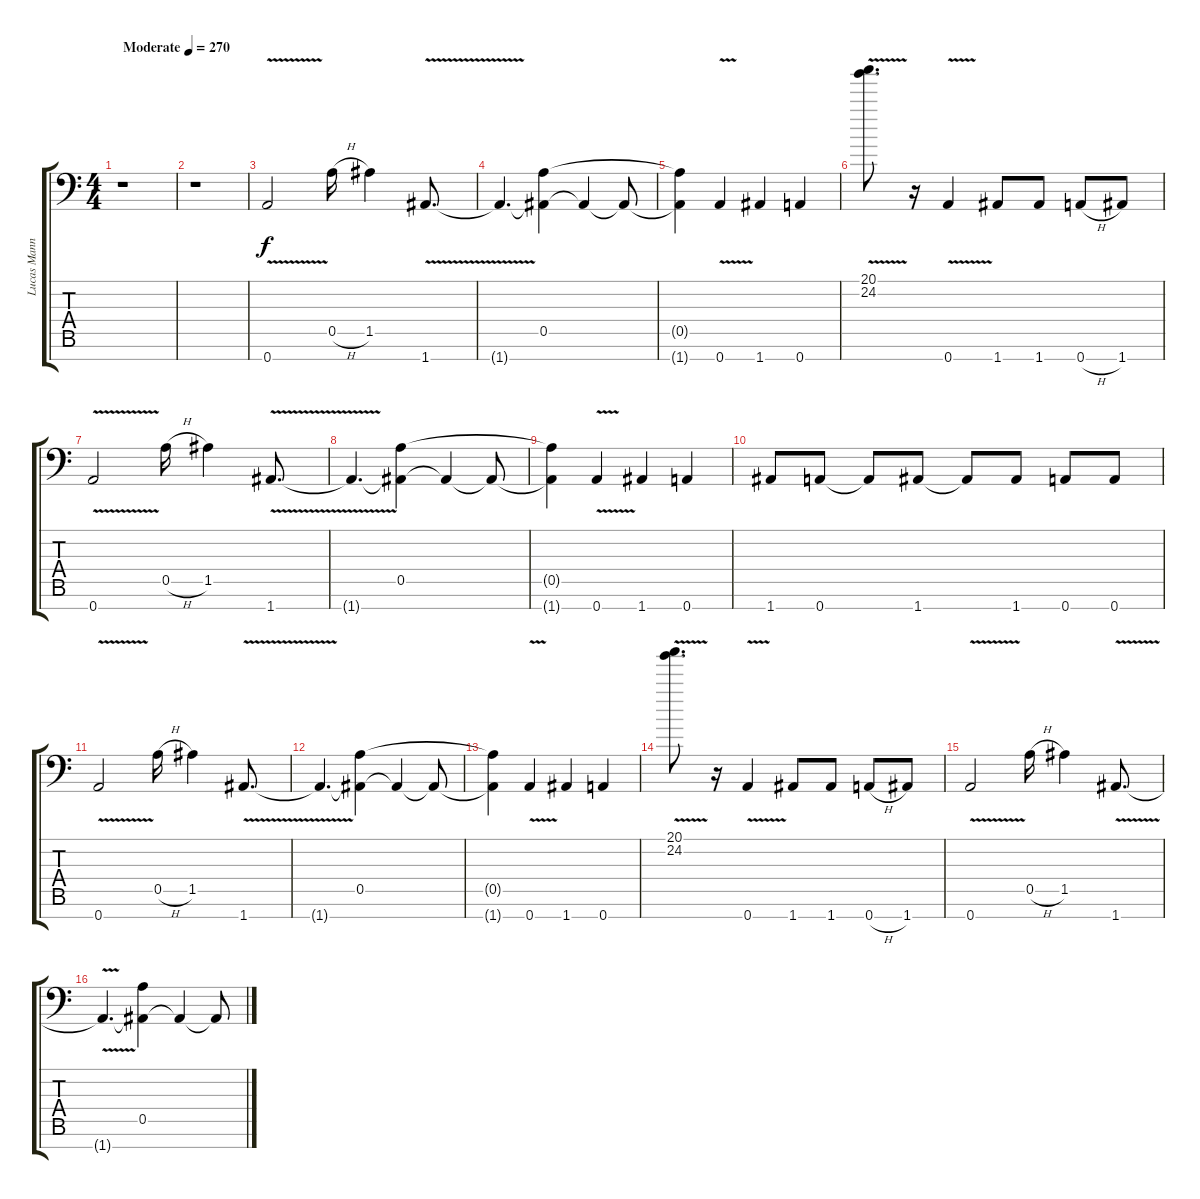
\track ("Lucas Mann" "Lucas Mann") {instrument distortionguitar}
\staff {score tabs}
\tuning (E4 B3 G3 D3 A2 E2 A1) {hide}
\ts (4 4)
\tempo (270 "Moderate")
\clef f4
\ks c
r.1{dy f instrument distortionguitar} |
r.1 |
0.7{v}.2 0.5{h}.16 1.5.4 1.7{v}.8{d} |
1.7{t}.4{d} (0.5 1.7{t}).4 1.7{t}.4 1.7{t}.8 |
(0.5{t} 1.7{t}).4 0.7{v}.4 1.7.4 0.7.4 |
(20.1{v} 24.2{v}).8{d} r.16 0.7{v}.4 1.7.8 1.7.8 0.7{h}.8 1.7.8 |
0.7{v}.2 0.5{h}.16 1.5.4 1.7{v}.8{d} |
1.7{t}.4{d} (0.5 1.7{t}).4 1.7{t}.4 1.7{t}.8 |
(0.5{t} 1.7{t}).4 0.7{v}.4 1.7.4 0.7.4 |
1.7.8 0.7.8 0.7{t}.8 1.7.8 1.7{t}.8 1.7.8 0.7.8 0.7.8 |
0.7{v}.2 0.5{h}.16 1.5.4 1.7{v}.8{d} |
1.7{t}.4{d} (0.5 1.7{t}).4 1.7{t}.4 1.7{t}.8 |
(0.5{t} 1.7{t}).4 0.7{v}.4 1.7.4 0.7.4 |
(20.1{v} 24.2{v}).8{d} r.16 0.7{v}.4 1.7.8 1.7.8 0.7{h}.8 1.7.8 |
0.7{v}.2 0.5{h}.16 1.5.4 1.7{v}.8{d} |
1.7{t}.4{d} (0.5 1.7{t}).4 1.7{t}.4 1.7{t}.8
